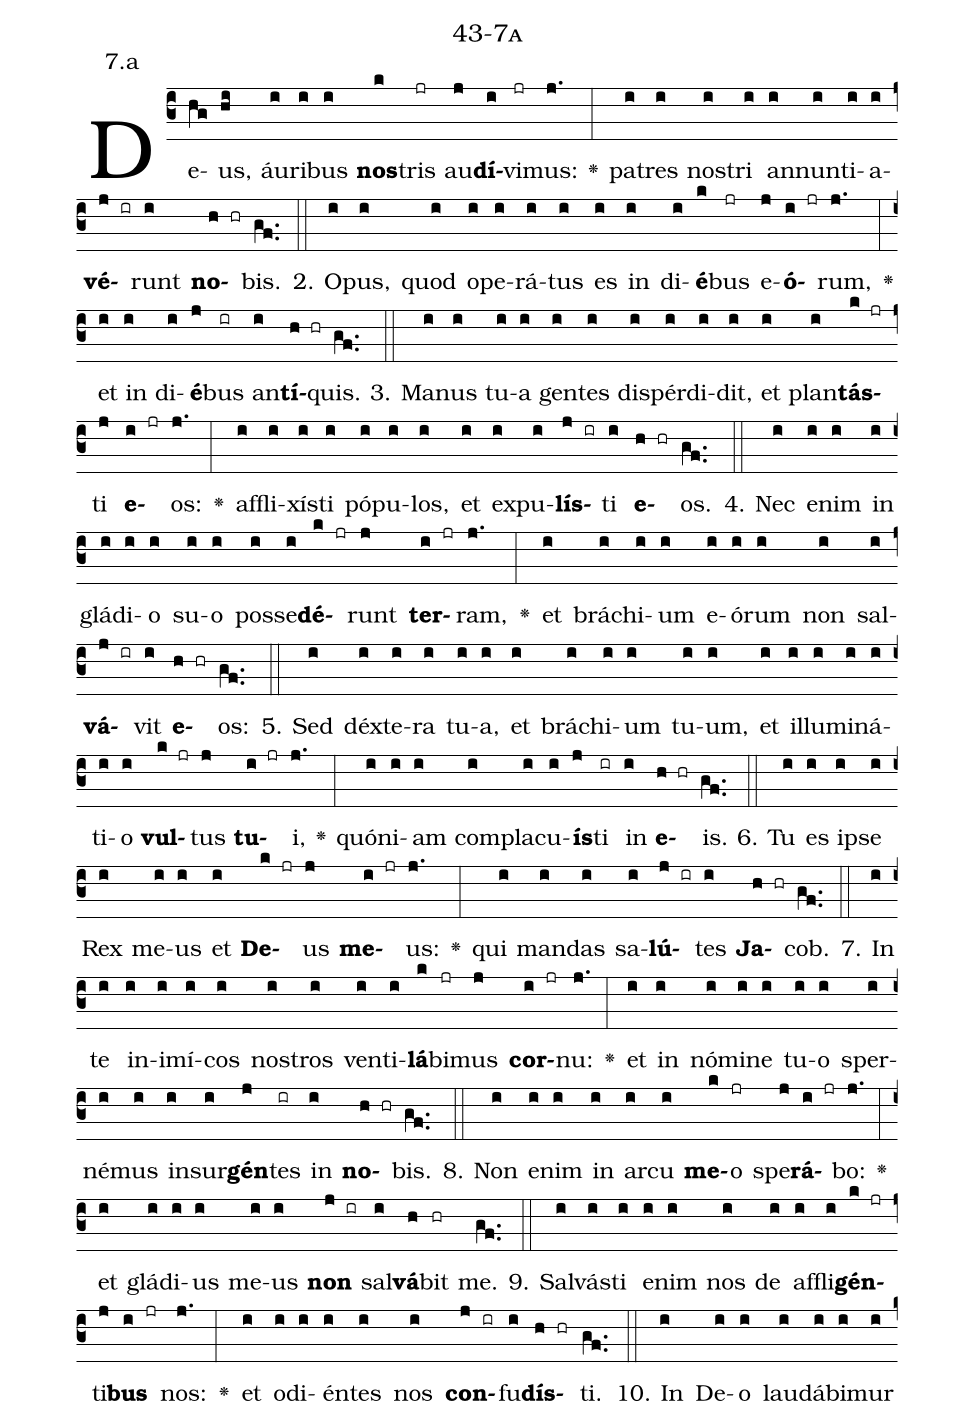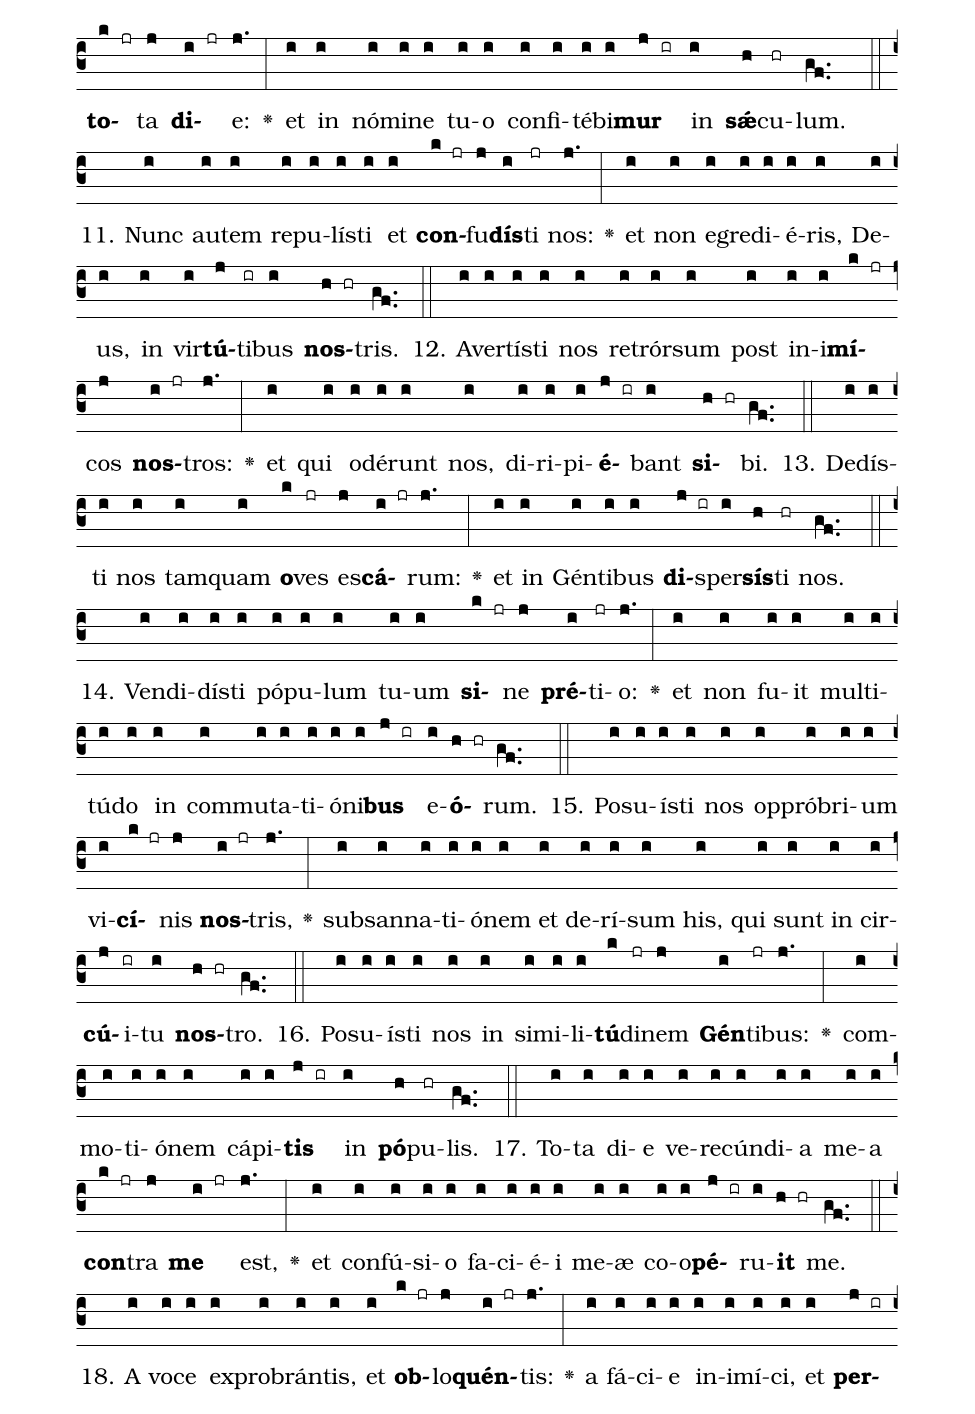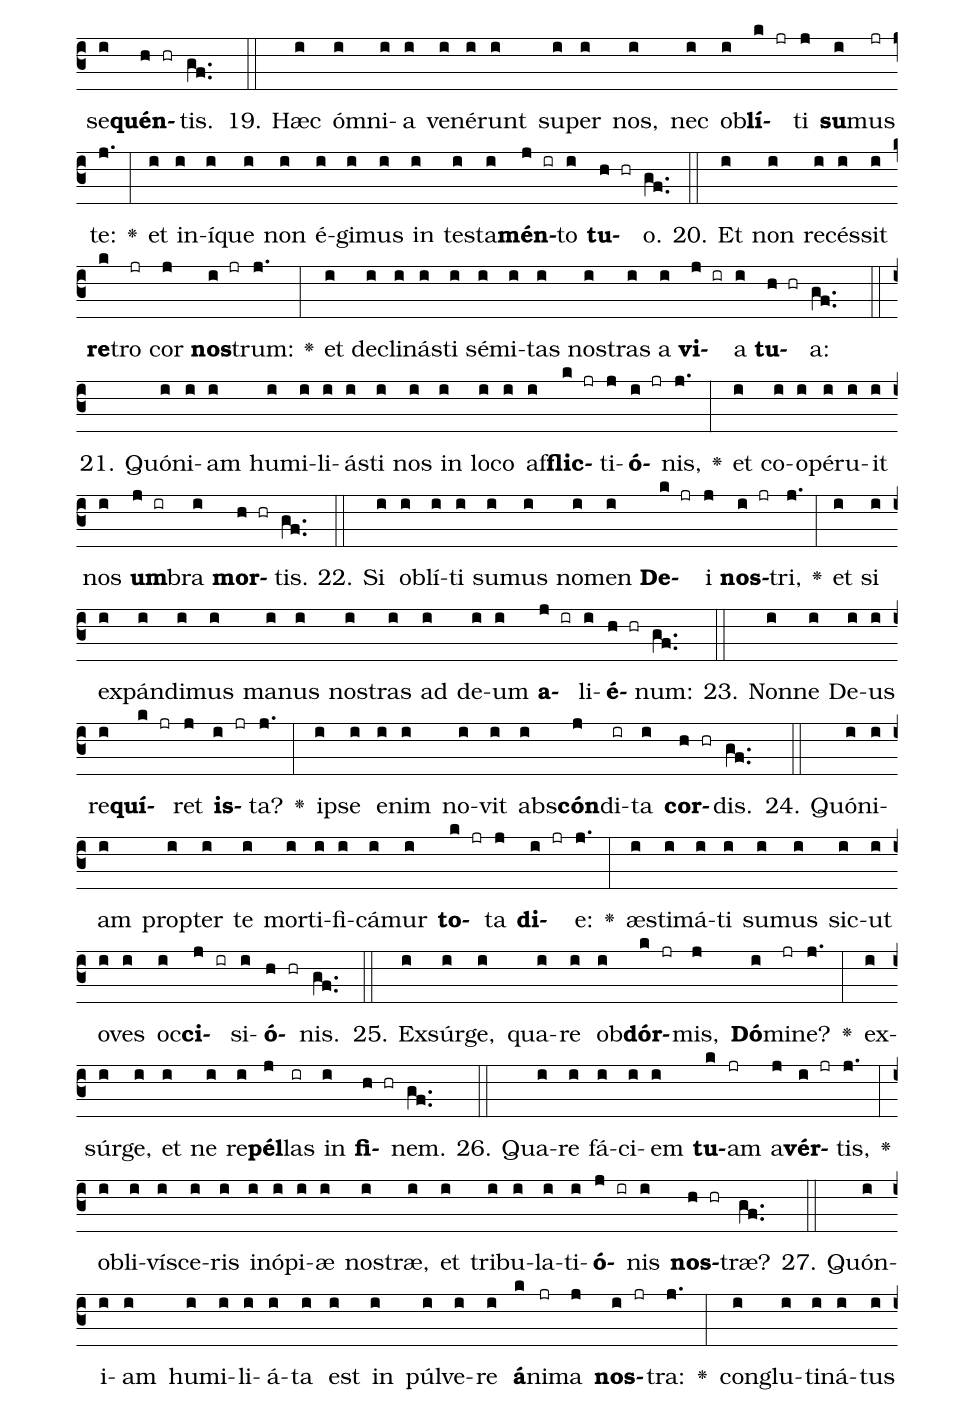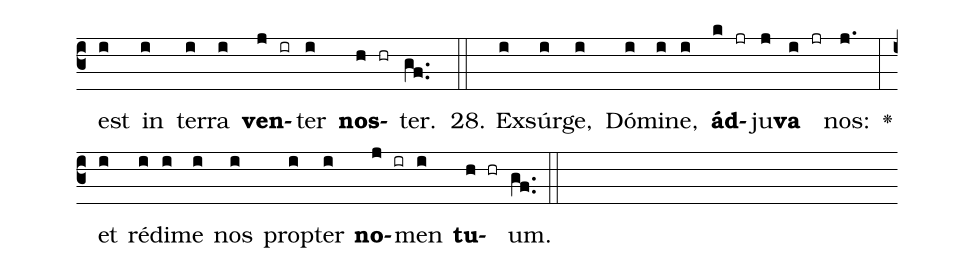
name: 43-7a;
annotation: 7.a;
%%
(c3)De(hg)us,(hi) áu(i)ri(i)bus(i) <b>nos</b>(k)tris(jr) au(j)<b>dí</b>(i)vi(jr)mus:(j.) <v>\greheightstar</v>(:) pa(i)tres(i) nos(i)tri(i) an(i)nun(i)ti(i)a(i)<b>vé</b>(j ir)runt(i) <b>no</b>(h hr)bis.(gf..) (::)
2. O(i)pus,(i) quod(i) o(i)pe(i)rá(i)tus(i) es(i) in(i) di(i)<b>é</b>(k)bus(jr) e(j)<b>ó</b>(i jr)rum,(j.) <v>\greheightstar</v>(:) et(i) in(i) di(i)<b>é</b>(j)bus(ir) an(i)<b>tí</b>(h hr)quis.(gf..) (::)
3. Ma(i)nus(i) tu(i)a(i) gen(i)tes(i) dis(i)pér(i)di(i)dit,(i) et(i) plan(i)<b>tás</b>(k jr)ti(j) <b>e</b>(i jr)os:(j.) <v>\greheightstar</v>(:) af(i)fli(i)xís(i)ti(i) pó(i)pu(i)los,(i) et(i) ex(i)pu(i)<b>lís</b>(j ir)ti(i) <b>e</b>(h hr)os.(gf..) (::)
4. Nec(i) e(i)nim(i) in(i) glá(i)di(i)o(i) su(i)o(i) pos(i)se(i)<b>dé</b>(k jr)runt(j) <b>ter</b>(i jr)ram,(j.) <v>\greheightstar</v>(:) et(i) brá(i)chi(i)um(i) e(i)ó(i)rum(i) non(i) sal(i)<b>vá</b>(j ir)vit(i) <b>e</b>(h hr)os:(gf..) (::)
5. Sed(i) déx(i)te(i)ra(i) tu(i)a,(i) et(i) brá(i)chi(i)um(i) tu(i)um,(i) et(i) il(i)lu(i)mi(i)ná(i)ti(i)o(i) <b>vul</b>(k jr)tus(j) <b>tu</b>(i jr)i,(j.) <v>\greheightstar</v>(:) quón(i)i(i)am(i) com(i)pla(i)cu(i)<b>ís</b>(j)ti(ir) in(i) <b>e</b>(h hr)is.(gf..) (::)
6. Tu(i) es(i) ip(i)se(i) Rex(i) me(i)us(i) et(i) <b>De</b>(k jr)us(j) <b>me</b>(i jr)us:(j.) <v>\greheightstar</v>(:) qui(i) man(i)das(i) sa(i)<b>lú</b>(j ir)tes(i) <b>Ja</b>(h hr)cob.(gf..) (::)
7. In(i) te(i) in(i)i(i)mí(i)cos(i) nos(i)tros(i) ven(i)ti(i)<b>lá</b>(k)bi(jr)mus(j) <b>cor</b>(i jr)nu:(j.) <v>\greheightstar</v>(:) et(i) in(i) nó(i)mi(i)ne(i) tu(i)o(i) sper(i)né(i)mus(i) in(i)sur(i)<b>gén</b>(j)tes(ir) in(i) <b>no</b>(h hr)bis.(gf..) (::)
8. Non(i) e(i)nim(i) in(i) ar(i)cu(i) <b>me</b>(k)o(jr) spe(j)<b>rá</b>(i jr)bo:(j.) <v>\greheightstar</v>(:) et(i) glá(i)di(i)us(i) me(i)us(i) <b>non</b>(j ir) sal(i)<b>vá</b>(h)bit(hr) me.(gf..) (::)
9. Sal(i)vás(i)ti(i) e(i)nim(i) nos(i) de(i) af(i)fli(i)<b>gén</b>(k jr)ti(j)<b>bus</b>(i jr) nos:(j.) <v>\greheightstar</v>(:) et(i) o(i)di(i)én(i)tes(i) nos(i) <b>con</b>(j ir)fu(i)<b>dís</b>(h hr)ti.(gf..) (::)
10. In(i) De(i)o(i) lau(i)dá(i)bi(i)mur(i) <b>to</b>(k jr)ta(j) <b>di</b>(i jr)e:(j.) <v>\greheightstar</v>(:) et(i) in(i) nó(i)mi(i)ne(i) tu(i)o(i) con(i)fi(i)té(i)bi(i)<b>mur</b>(j ir) in(i) <b>sǽ</b>(h)cu(hr)lum.(gf..) (::)
11. Nunc(i) au(i)tem(i) re(i)pu(i)lís(i)ti(i) et(i) <b>con</b>(k jr)fu(j)<b>dís</b>(i)ti(jr) nos:(j.) <v>\greheightstar</v>(:) et(i) non(i) e(i)gre(i)di(i)é(i)ris,(i) De(i)us,(i) in(i) vir(i)<b>tú</b>(j)ti(ir)bus(i) <b>nos</b>(h hr)tris.(gf..) (::)
12. A(i)ver(i)tís(i)ti(i) nos(i) re(i)trór(i)sum(i) post(i) in(i)i(i)<b>mí</b>(k jr)cos(j) <b>nos</b>(i jr)tros:(j.) <v>\greheightstar</v>(:) et(i) qui(i) o(i)dé(i)runt(i) nos,(i) di(i)ri(i)pi(i)<b>é</b>(j ir)bant(i) <b>si</b>(h hr)bi.(gf..) (::)
13. De(i)dís(i)ti(i) nos(i) tam(i)quam(i) <b>o</b>(k)ves(jr) es(j)<b>cá</b>(i jr)rum:(j.) <v>\greheightstar</v>(:) et(i) in(i) Gén(i)ti(i)bus(i) <b>di</b>(j ir)sper(i)<b>sís</b>(h)ti(hr) nos.(gf..) (::)
14. Ven(i)di(i)dís(i)ti(i) pó(i)pu(i)lum(i) tu(i)um(i) <b>si</b>(k jr)ne(j) <b>pré</b>(i)ti(jr)o:(j.) <v>\greheightstar</v>(:) et(i) non(i) fu(i)it(i) mul(i)ti(i)tú(i)do(i) in(i) com(i)mu(i)ta(i)ti(i)ó(i)ni(i)<b>bus</b>(j ir) e(i)<b>ó</b>(h hr)rum.(gf..) (::)
15. Po(i)su(i)ís(i)ti(i) nos(i) op(i)pró(i)bri(i)um(i) vi(i)<b>cí</b>(k jr)nis(j) <b>nos</b>(i jr)tris,(j.) <v>\greheightstar</v>(:) sub(i)san(i)na(i)ti(i)ó(i)nem(i) et(i) de(i)rí(i)sum(i) his,(i) qui(i) sunt(i) in(i) cir(i)<b>cú</b>(j)i(ir)tu(i) <b>nos</b>(h hr)tro.(gf..) (::)
16. Po(i)su(i)ís(i)ti(i) nos(i) in(i) si(i)mi(i)li(i)<b>tú</b>(k)di(jr)nem(j) <b>Gén</b>(i)ti(jr)bus:(j.) <v>\greheightstar</v>(:) com(i)mo(i)ti(i)ó(i)nem(i) cá(i)pi(i)<b>tis</b>(j ir) in(i) <b>pó</b>(h)pu(hr)lis.(gf..) (::)
17. To(i)ta(i) di(i)e(i) ve(i)re(i)cún(i)di(i)a(i) me(i)a(i) <b>con</b>(k jr)tra(j) <b>me</b>(i jr) est,(j.) <v>\greheightstar</v>(:) et(i) con(i)fú(i)si(i)o(i) fa(i)ci(i)é(i)i(i) me(i)æ(i) co(i)o(i)<b>pé</b>(j ir)ru(i)<b>it</b>(h hr) me.(gf..) (::)
18. A(i) vo(i)ce(i) ex(i)pro(i)brán(i)tis,(i) et(i) <b>ob</b>(k jr)lo(j)<b>quén</b>(i jr)tis:(j.) <v>\greheightstar</v>(:) a(i) fá(i)ci(i)e(i) in(i)i(i)mí(i)ci,(i) et(i) <b>per</b>(j ir)se(i)<b>quén</b>(h hr)tis.(gf..) (::)
19. Hæc(i) óm(i)ni(i)a(i) ve(i)né(i)runt(i) su(i)per(i) nos,(i) nec(i) ob(i)<b>lí</b>(k jr)ti(j) <b>su</b>(i)mus(jr) te:(j.) <v>\greheightstar</v>(:) et(i) in(i)í(i)que(i) non(i) é(i)gi(i)mus(i) in(i) tes(i)ta(i)<b>mén</b>(j ir)to(i) <b>tu</b>(h hr)o.(gf..) (::)
20. Et(i) non(i) re(i)cés(i)sit(i) <b>re</b>(k)tro(jr) cor(j) <b>nos</b>(i jr)trum:(j.) <v>\greheightstar</v>(:) et(i) de(i)cli(i)nás(i)ti(i) sé(i)mi(i)tas(i) nos(i)tras(i) a(i) <b>vi</b>(j ir)a(i) <b>tu</b>(h hr)a:(gf..) (::)
21. Quón(i)i(i)am(i) hu(i)mi(i)li(i)ás(i)ti(i) nos(i) in(i) lo(i)co(i) af(i)<b>flic</b>(k jr)ti(j)<b>ó</b>(i jr)nis,(j.) <v>\greheightstar</v>(:) et(i) co(i)o(i)pé(i)ru(i)it(i) nos(i) <b>um</b>(j ir)bra(i) <b>mor</b>(h hr)tis.(gf..) (::)
22. Si(i) ob(i)lí(i)ti(i) su(i)mus(i) no(i)men(i) <b>De</b>(k jr)i(j) <b>nos</b>(i jr)tri,(j.) <v>\greheightstar</v>(:) et(i) si(i) ex(i)pán(i)di(i)mus(i) ma(i)nus(i) nos(i)tras(i) ad(i) de(i)um(i) <b>a</b>(j ir)li(i)<b>é</b>(h hr)num:(gf..) (::)
23. Non(i)ne(i) De(i)us(i) re(i)<b>quí</b>(k jr)ret(j) <b>is</b>(i jr)ta?(j.) <v>\greheightstar</v>(:) ip(i)se(i) e(i)nim(i) no(i)vit(i) abs(i)<b>cón</b>(j)di(ir)ta(i) <b>cor</b>(h hr)dis.(gf..) (::)
24. Quón(i)i(i)am(i) prop(i)ter(i) te(i) mor(i)ti(i)fi(i)cá(i)mur(i) <b>to</b>(k jr)ta(j) <b>di</b>(i jr)e:(j.) <v>\greheightstar</v>(:) æs(i)ti(i)má(i)ti(i) su(i)mus(i) sic(i)ut(i) o(i)ves(i) oc(i)<b>ci</b>(j ir)si(i)<b>ó</b>(h hr)nis.(gf..) (::)
25. Ex(i)súr(i)ge,(i) qua(i)re(i) ob(i)<b>dór</b>(k jr)mis,(j) <b>Dó</b>(i)mi(jr)ne?(j.) <v>\greheightstar</v>(:) ex(i)súr(i)ge,(i) et(i) ne(i) re(i)<b>pél</b>(j)las(ir) in(i) <b>fi</b>(h hr)nem.(gf..) (::)
26. Qua(i)re(i) fá(i)ci(i)em(i) <b>tu</b>(k)am(jr) a(j)<b>vér</b>(i jr)tis,(j.) <v>\greheightstar</v>(:) ob(i)li(i)ví(i)sce(i)ris(i) in(i)ó(i)pi(i)æ(i) nos(i)træ,(i) et(i) tri(i)bu(i)la(i)ti(i)<b>ó</b>(j ir)nis(i) <b>nos</b>(h hr)træ?(gf..) (::)
27. Quón(i)i(i)am(i) hu(i)mi(i)li(i)á(i)ta(i) est(i) in(i) púl(i)ve(i)re(i) <b>á</b>(k)ni(jr)ma(j) <b>nos</b>(i jr)tra:(j.) <v>\greheightstar</v>(:) con(i)glu(i)ti(i)ná(i)tus(i) est(i) in(i) ter(i)ra(i) <b>ven</b>(j ir)ter(i) <b>nos</b>(h hr)ter.(gf..) (::)
28. Ex(i)súr(i)ge,(i) Dó(i)mi(i)ne,(i) <b>ád</b>(k jr)ju(j)<b>va</b>(i jr) nos:(j.) <v>\greheightstar</v>(:) et(i) réd(i)i(i)me(i) nos(i) prop(i)ter(i) <b>no</b>(j ir)men(i) <b>tu</b>(h hr)um.(gf..) (::)
